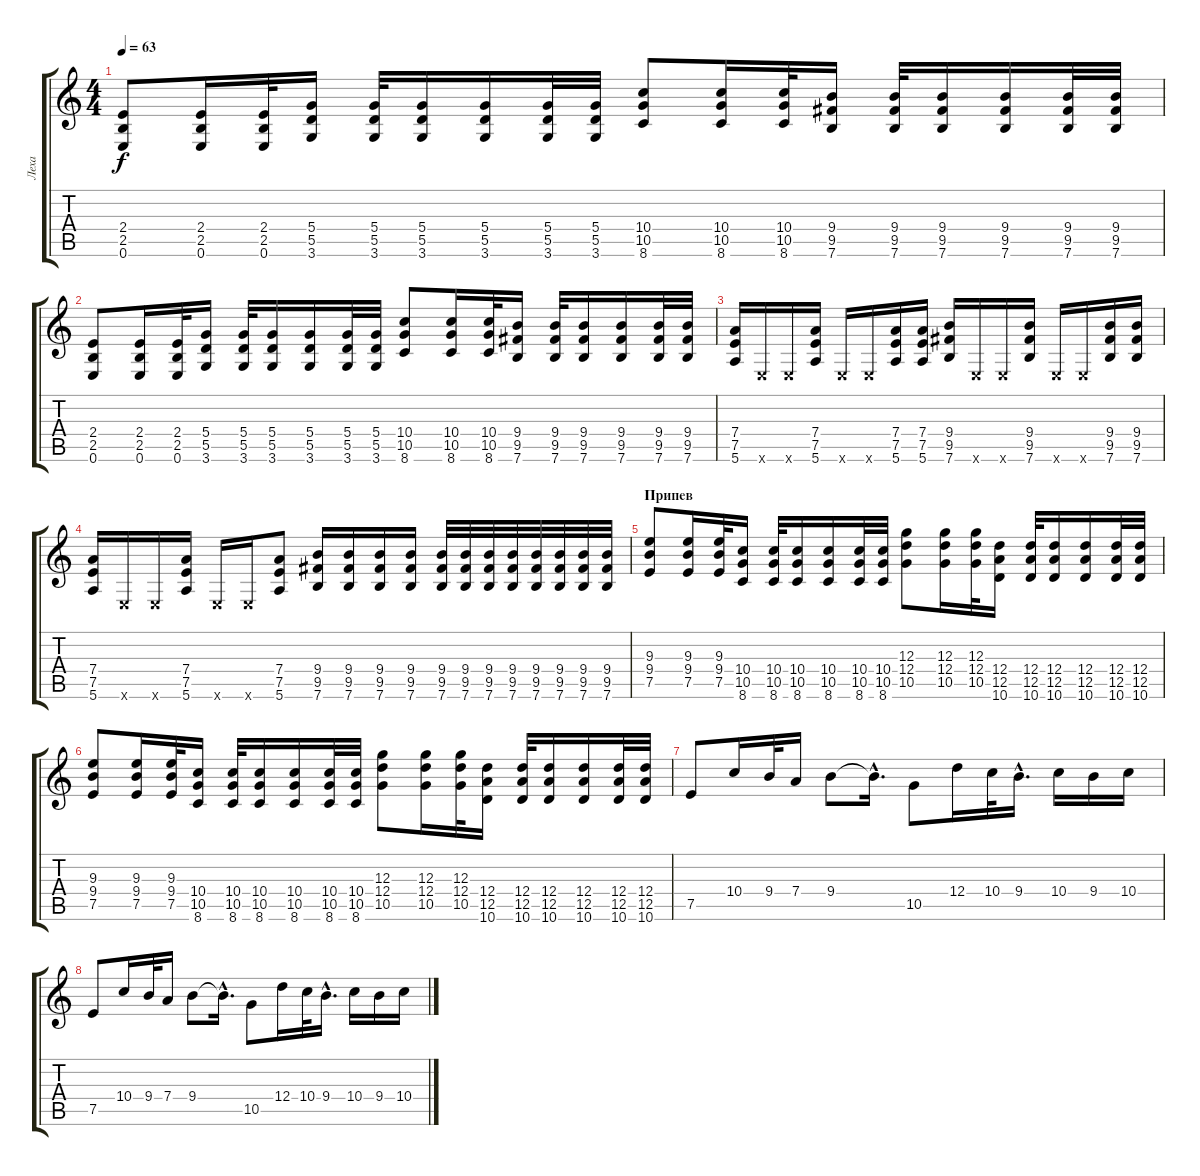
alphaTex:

\track ("Леха" "Леха") {instrument distortionguitar}
\staff {score tabs}
\tuning (E4 B3 G3 D3 A2 E2) {hide}
\ts (4 4)
\tempo 63
\clef g2
\ks c
(2.4 2.5 0.6).8{dy f} (2.4 2.5 0.6).16 (2.4 2.5 0.6).32 (5.4 5.5 3.6).16 (5.4 5.5 3.6).32 (5.4 5.5 3.6).16 (5.4 5.5 3.6).16 (5.4 5.5 3.6).32 (5.4 5.5 3.6).32 (10.4 10.5 8.6).8 (10.4 10.5 8.6).16 (10.4 10.5 8.6).32 (9.4 9.5 7.6).16 (9.4 9.5 7.6).32 (9.4 9.5 7.6).16 (9.4 9.5 7.6).16 (9.4 9.5 7.6).32 (9.4 9.5 7.6).32 |
(2.4 2.5 0.6).8 (2.4 2.5 0.6).16 (2.4 2.5 0.6).32 (5.4 5.5 3.6).16 (5.4 5.5 3.6).32 (5.4 5.5 3.6).16 (5.4 5.5 3.6).16 (5.4 5.5 3.6).32 (5.4 5.5 3.6).32 (10.4 10.5 8.6).8 (10.4 10.5 8.6).16 (10.4 10.5 8.6).32 (9.4 9.5 7.6).16 (9.4 9.5 7.6).32 (9.4 9.5 7.6).16 (9.4 9.5 7.6).16 (9.4 9.5 7.6).32 (9.4 9.5 7.6).32 |
(7.4 7.5 5.6).16 0.6{x}.16 0.6{x}.16 (7.4 7.5 5.6).16 0.6{x}.16 0.6{x}.16 (7.4 7.5 5.6).16 (7.4 7.5 5.6).16 (9.4 9.5 7.6).16 0.6{x}.16 0.6{x}.16 (9.4 9.5 7.6).16 0.6{x}.16 0.6{x}.16 (9.4 9.5 7.6).16 (9.4 9.5 7.6).16 |
(7.4 7.5 5.6).16 0.6{x}.16 0.6{x}.16 (7.4 7.5 5.6).16 0.6{x}.16 0.6{x}.16 (7.4 7.5 5.6).8 (9.4 9.5 7.6).16 (9.4 9.5 7.6).16 (9.4 9.5 7.6).16 (9.4 9.5 7.6).16 (9.4 9.5 7.6).32 (9.4 9.5 7.6).32 (9.4 9.5 7.6).32 (9.4 9.5 7.6).32 (9.4 9.5 7.6).32 (9.4 9.5 7.6).32 (9.4 9.5 7.6).32 (9.4 9.5 7.6).32 |
\section ("" "Припев")
(9.3 9.4 7.5).8 (9.3 9.4 7.5).16 (9.3 9.4 7.5).32 (10.4 10.5 8.6).16 (10.4 10.5 8.6).32 (10.4 10.5 8.6).16 (10.4 10.5 8.6).16 (10.4 10.5 8.6).32 (10.4 10.5 8.6).32 (12.3 12.4 10.5).8 (12.3 12.4 10.5).16 (12.3 12.4 10.5).32 (12.4 12.5 10.6).16 (12.4 12.5 10.6).32 (12.4 12.5 10.6).16 (12.4 12.5 10.6).16 (12.4 12.5 10.6).32 (12.4 12.5 10.6).32 |
(9.3 9.4 7.5).8 (9.3 9.4 7.5).16 (9.3 9.4 7.5).32 (10.4 10.5 8.6).16 (10.4 10.5 8.6).32 (10.4 10.5 8.6).16 (10.4 10.5 8.6).16 (10.4 10.5 8.6).32 (10.4 10.5 8.6).32 (12.3 12.4 10.5).8 (12.3 12.4 10.5).16 (12.3 12.4 10.5).32 (12.4 12.5 10.6).16 (12.4 12.5 10.6).32 (12.4 12.5 10.6).16 (12.4 12.5 10.6).16 (12.4 12.5 10.6).32 (12.4 12.5 10.6).32 |
7.5.8 10.4.16 9.4.32 7.4.16 9.4.8 9.4{hac t}.16{d} 10.5.8 12.4.16 10.4.32 9.4{hac}.16{d} 10.4.16 9.4.16 10.4.16 |
7.5.8 10.4.16 9.4.32 7.4.16 9.4.8 9.4{hac t}.16{d} 10.5.8 12.4.16 10.4.32 9.4{hac}.16{d} 10.4.16 9.4.16 10.4.16
